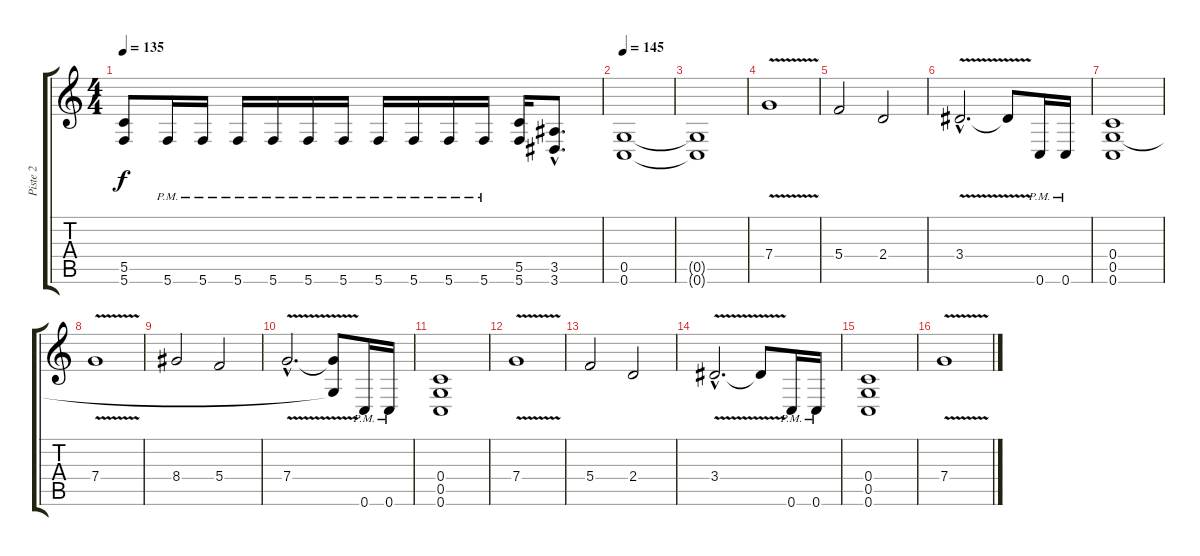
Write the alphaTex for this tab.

\track ("Piste 2" "Piste 2") {instrument distortionguitar}
\staff {score tabs}
\tuning (D4 A3 F3 C3 G2 C2) {hide}
\ts (4 4)
\tempo 135
\clef g2
\ks c
(5.5 5.6).8{dy f} 5.6{pm}.16 5.6{pm}.16 5.6{pm}.16 5.6{pm}.16 5.6{pm}.16 5.6{pm}.16 5.6{pm}.16 5.6{pm}.16 5.6{pm}.16 5.6{pm}.16 (5.5 5.6).16 (3.5{hac} 3.6{hac}).8{d} |
\tempo 145
(0.5 0.6).1 |
(0.5{t} 0.6{t}).1 |
7.4{v}.1 |
5.4.2 2.4.2 |
3.4{v hac}.2{d} 3.4{t}.8 0.6{pm}.16 0.6{pm}.16 |
(0.4 0.5 0.6).1 |
7.4{v}.1 |
8.4.2 5.4.2 |
7.4{v hac}.2{d} (7.4{t} 0.5{t}).8 0.6{pm}.16 0.6{pm}.16 |
(0.4 0.5 0.6).1 |
7.4{v}.1 |
5.4.2 2.4.2 |
3.4{v hac}.2{d} 3.4{t}.8 0.6{pm}.16 0.6{pm}.16 |
(0.4 0.5 0.6).1 |
7.4{v}.1
